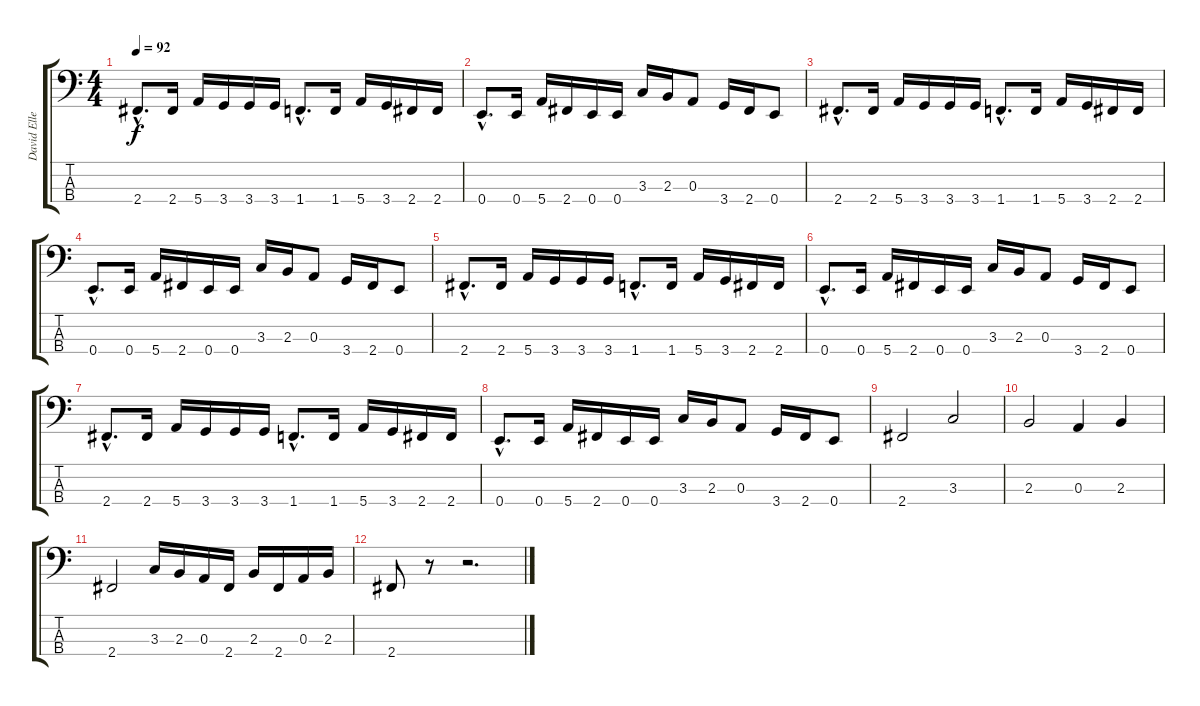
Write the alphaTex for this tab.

\track ("David Ellefson" "David Elle") {instrument electricbasspick}
\staff {score tabs}
\tuning (G2 D2 A1 E1) {hide}
\ts (4 4)
\tempo 92
\clef f4
\ks c
2.4{hac}.8{d dy f} 2.4.16 5.4.16 3.4.16 3.4.16 3.4.16 1.4{hac}.8{d} 1.4.16 5.4.16 3.4.16 2.4.16 2.4.16 |
0.4{hac}.8{d} 0.4.16 5.4.16 2.4.16 0.4.16 0.4.16 3.3.16 2.3.16 0.3.8 3.4.16 2.4.16 0.4.8 |
2.4{hac}.8{d} 2.4.16 5.4.16 3.4.16 3.4.16 3.4.16 1.4{hac}.8{d} 1.4.16 5.4.16 3.4.16 2.4.16 2.4.16 |
0.4{hac}.8{d} 0.4.16 5.4.16 2.4.16 0.4.16 0.4.16 3.3.16 2.3.16 0.3.8 3.4.16 2.4.16 0.4.8 |
2.4{hac}.8{d} 2.4.16 5.4.16 3.4.16 3.4.16 3.4.16 1.4{hac}.8{d} 1.4.16 5.4.16 3.4.16 2.4.16 2.4.16 |
0.4{hac}.8{d} 0.4.16 5.4.16 2.4.16 0.4.16 0.4.16 3.3.16 2.3.16 0.3.8 3.4.16 2.4.16 0.4.8 |
2.4{hac}.8{d} 2.4.16 5.4.16 3.4.16 3.4.16 3.4.16 1.4{hac}.8{d} 1.4.16 5.4.16 3.4.16 2.4.16 2.4.16 |
0.4{hac}.8{d} 0.4.16 5.4.16 2.4.16 0.4.16 0.4.16 3.3.16 2.3.16 0.3.8 3.4.16 2.4.16 0.4.8 |
2.4.2 3.3.2 |
2.3.2 0.3.4 2.3.4 |
2.4.2 3.3.16 2.3.16 0.3.16 2.4.16 2.3.16 2.4.16 0.3.16 2.3.16 |
2.4.8 r.8 r.2{d}
